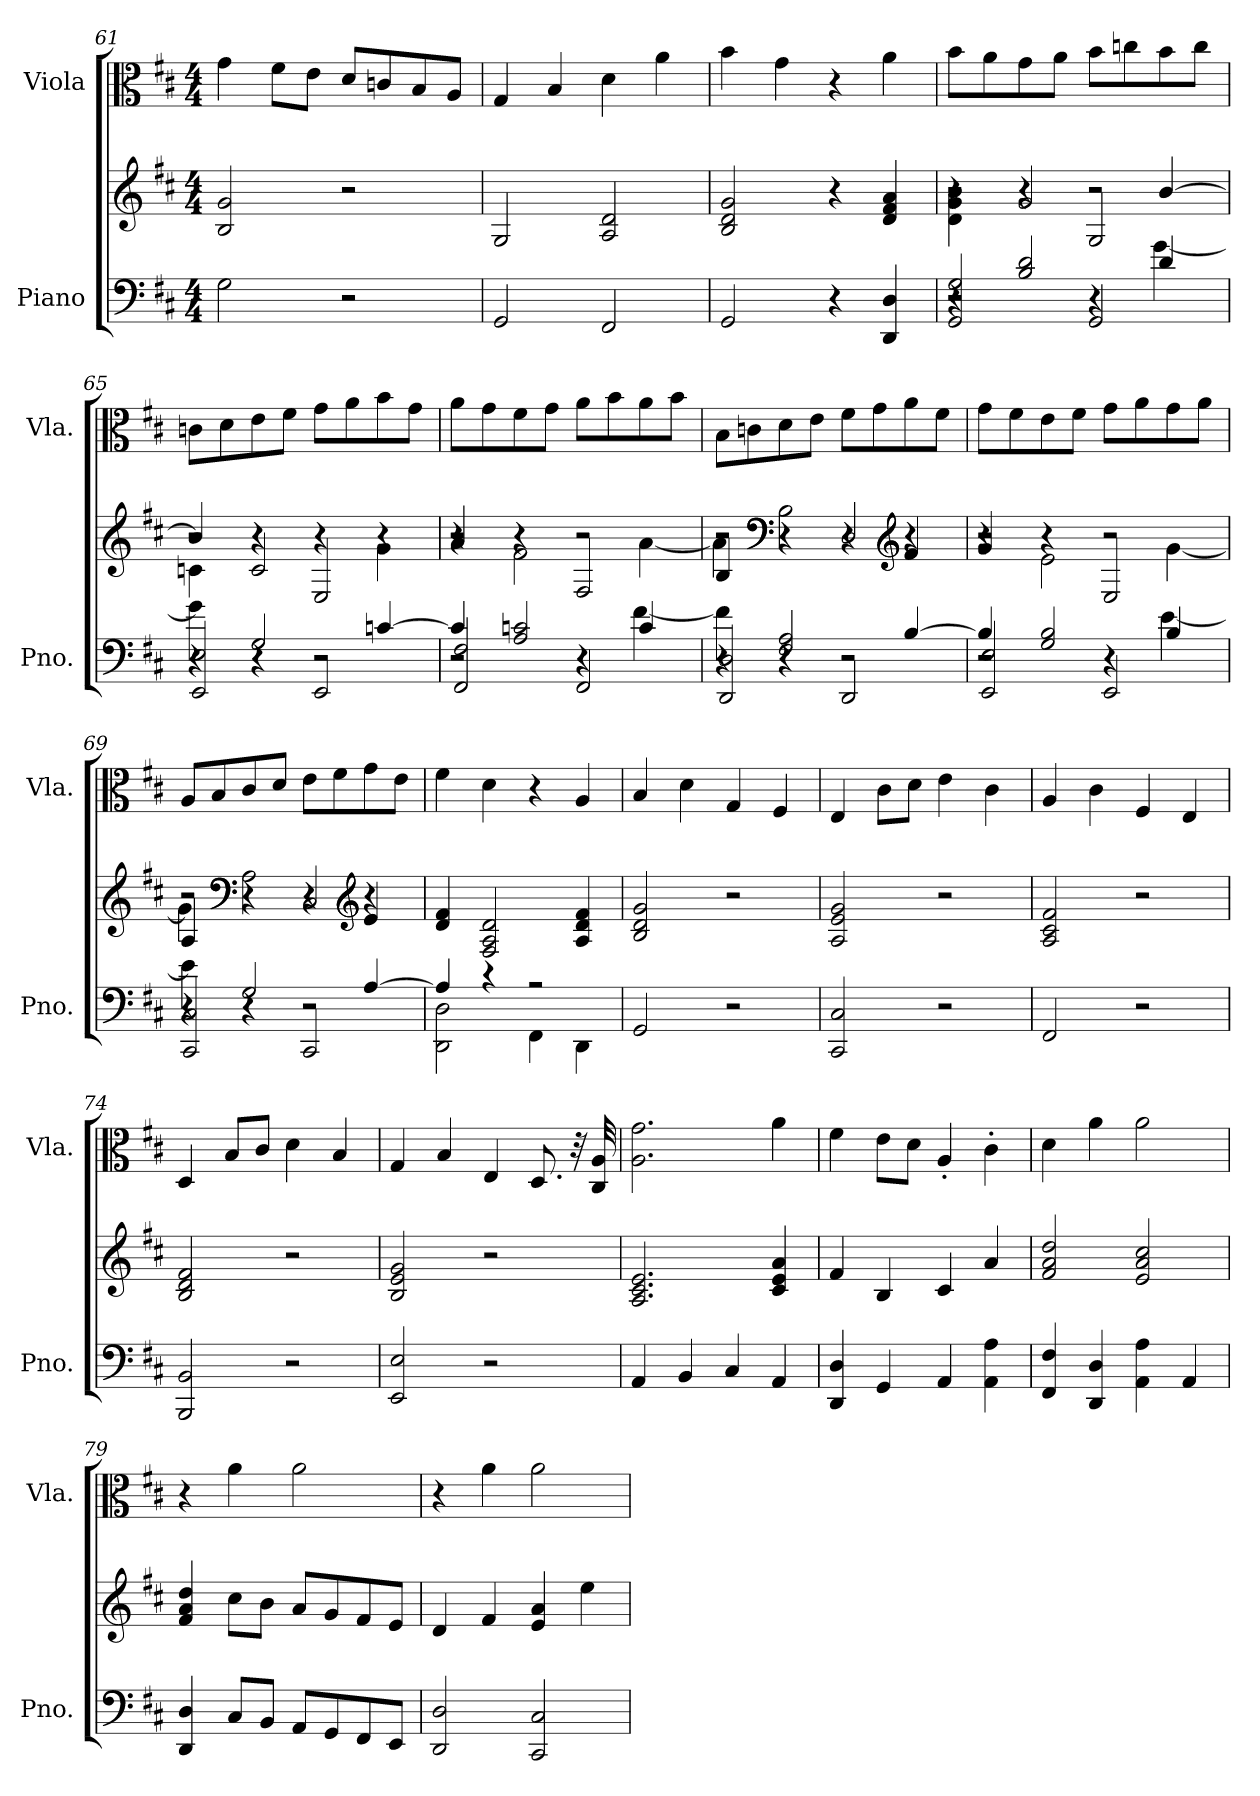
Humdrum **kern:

**kern	**kern	**kern
*part2	*part2	*part1
*staff3	*staff2	*staff1
*I"Piano	*	*I"Viola
*I'Pno.	*	*I'Vla.
!!LO:PB:g=z
*clefF4	*clefG2	*clefC3
*k[f#c#]	*k[f#c#]	*k[f#c#]
*M4/4	*M4/4	*M4/4
=61	=61	=61
2G\	2B/ 2g/	4g\
.	.	8f#\L
.	.	8e\J
2r	2r	8d/L
.	.	8cn/
.	.	8B/
.	.	8A/J
=62	=62	=62
2GG/	2G/	4G/
.	.	4B/
2FF#/	2A/ 2d/	4d\
.	.	4a\
=63	=63	=63
2GG/	2B/ 2d/ 2g/	4b\
.	.	4g\
4r	4r	4r
4DD/ 4D/	4d/ 4f#/ 4a/	4a\
=64	=64	=64
*^	*^	*
*	*^	*	*^	*
4r	2r	2GG/ 2G/	4r	4d\ 4g\ 4b\	2r	8b\L
.	.	.	.	.	.	8a\
2B/ 2d/	.	.	2g/	4r	.	8g\
.	.	.	.	.	.	8a\J
.	4r	2GG/	.	2r	2G/	8b\L
.	.	.	.	.	.	8ccn\
4d/	[4g\	.	[4b/	.	.	8b\
.	.	.	.	.	.	8cc\J
=65	=65	=65	=65	=65	=65	=65
4r	4g\]	2EE/ 2E/	4b/]	4cn\	2r	8cn\L
.	.	.	.	.	.	8d\
2G/	4r	.	2c/	4r	.	8e\
.	.	.	.	.	.	8f#\J
.	2r	2EE/	.	4r	2E/	8g\L
.	.	.	.	.	.	8a\
[4cn/	.	.	4r	4g\	.	8b\
.	.	.	.	.	.	8g\J
!!LO:LB:g=z
=66	=66	=66	=66	=66	=66	=66
4c/]	2r	2FF#/ 2F#/	4a/	4r	2r	8a\L
.	.	.	.	.	.	8g\
2A/ 2cn/	.	.	4r	2f#\	.	8f#\
.	.	.	.	.	.	8g\J
.	4r	2FF#/	2r	.	2F#/	8a\L
.	.	.	.	.	.	8b\
4c/	[4f#\	.	.	[4a\	.	8a\
.	.	.	.	.	.	8b\J
=67	=67	=67	=67	=67	=67	=67
4r	4f#\]	2DD/ 2D/	4B/	4a\]	2r	8B\L
.	.	.	.	.	.	8cn\
*	*	*	*clefF4	*	*	*
2F#/ 2A/	4r	.	4r	2B\	.	8d\
.	.	.	.	.	.	8e\J
.	2r	2DD/	4r	.	2D/	8f#\L
.	.	.	.	.	.	8g\
*	*	*	*clefG2	*	*	*
[4B/	.	.	4f#/	4r	.	8a\
.	.	.	.	.	.	8f#\J
=68	=68	=68	=68	=68	=68	=68
4B/]	2r	2EE/ 2E/	4g/	4r	2r	8g\L
.	.	.	.	.	.	8f#\
2G/ 2B/	.	.	4r	2e\	.	8e\
.	.	.	.	.	.	8f#\J
.	4r	2EE/	2r	.	2E/	8g\L
.	.	.	.	.	.	8a\
4B/	[4e\	.	.	[4g\	.	8g\
.	.	.	.	.	.	8a\J
=69	=69	=69	=69	=69	=69	=69
4r	4e\]	2CC#/ 2C#/	4A/	4g\]	2r	8A/L
.	.	.	.	.	.	8B/
*	*	*	*clefF4	*	*	*
2G/	4r	.	4r	2A\	.	8c#/
.	.	.	.	.	.	8d/J
.	2r	2CC#/	4r	.	2C#/	8e\L
.	.	.	.	.	.	8f#\
*	*	*	*clefG2	*	*	*
[4A/	.	.	4e/	4r	.	8g\
.	.	.	.	.	.	8e\J
*	*v	*v	*	*	*	*
*	*	*v	*v	*v	*
=70	=70	=70	=70
4A/]	2DD\ 2D\	4d/ 4f#/	4f#\
4r	.	2F#/ 2A/ 2d/	4d\
2r	4FF#\	.	4r
.	4DD\	4A/ 4d/ 4f#/	4A/
*v	*v	*	*
!!LO:LB:g=z
=71	=71	=71
2GG/	2B/ 2d/ 2g/	4B/
.	.	4d\
2r	2r	4G/
.	.	4F#/
=72	=72	=72
2CC#/ 2C#/	2A/ 2e/ 2g/	4E/
.	.	8c#\L
.	.	8d\J
2r	2r	4e\
.	.	4c#\
=73	=73	=73
2FF#/	2A/ 2c#/ 2f#/	4A/
.	.	4c#\
2r	2r	4F#/
.	.	4E/
=74	=74	=74
2BBB/ 2BB/	2B/ 2d/ 2f#/	4D/
.	.	8B/L
.	.	8c#/J
2r	2r	4d\
.	.	4B/
=75	=75	=75
2EE/ 2E/	2B/ 2e/ 2g/	4G/
.	.	4B/
2r	2r	4E/
.	.	8.D/
.	.	32r
.	.	32C#/ 32A/
=76	=76	=76
4AA/	2.A/ 2.c#/ 2.e/	2.A\ 2.g\
4BB/	.	.
4C#/	.	.
4AA/	4c#/ 4e/ 4a/	4a\
=77	=77	=77
4DD/ 4D/	4f#/	4f#\
4GG/	4B/	8e\L
.	.	8d\J
4AA/	4c#/	4A'/
4AA\ 4A\	4a/	4c#'\
!!LO:LB:g=z
=78	=78	=78
4FF#/ 4F#/	2f#/ 2a/ 2dd/	4d\
4DD/ 4D/	.	4a\
4AA\ 4A\	2e/ 2a/ 2cc#/	2a\
4AA/	.	.
=79	=79	=79
4DD/ 4D/	4f#/ 4a/ 4dd/	4r
8C#/L	8cc#\L	4a\
8BB/J	8b\J	.
8AA/L	8a/L	2a\
8GG/	8g/	.
8FF#/	8f#/	.
8EE/J	8e/J	.
=80	=80	=80
2DD/ 2D/	4d/	4r
.	4f#/	4a\
2CC#/ 2C#/	4e/ 4a/	2a\
.	4ee\	.
=	=	=
*-	*-	*-
